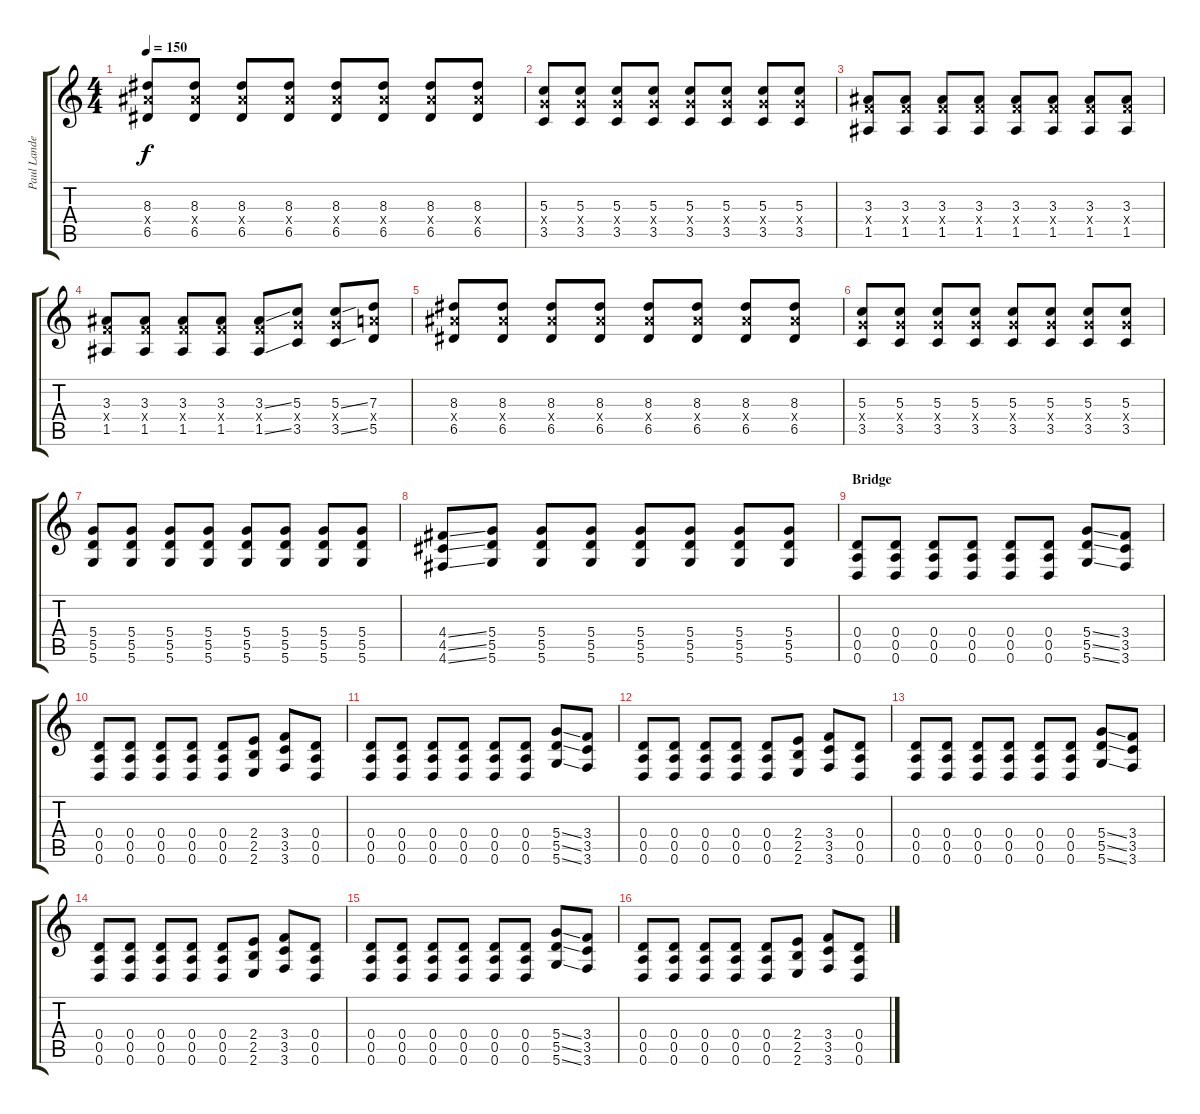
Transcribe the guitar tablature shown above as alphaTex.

\track ("Paul Landers" "Paul Lande") {instrument distortionguitar}
\staff {score tabs}
\tuning (E4 B3 G3 D3 A2 D2) {hide}
\ts (4 4)
\tempo 150
\clef g2
\ks c
(8.3 8.4{x} 6.5).8{dy f} (8.3 8.4{x} 6.5).8 (8.3 8.4{x} 6.5).8 (8.3 8.4{x} 6.5).8 (8.3 8.4{x} 6.5).8 (8.3 8.4{x} 6.5).8 (8.3 8.4{x} 6.5).8 (8.3 8.4{x} 6.5).8 |
(5.3 5.4{x} 3.5).8 (5.3 5.4{x} 3.5).8 (5.3 5.4{x} 3.5).8 (5.3 5.4{x} 3.5).8 (5.3 5.4{x} 3.5).8 (5.3 5.4{x} 3.5).8 (5.3 5.4{x} 3.5).8 (5.3 5.4{x} 3.5).8 |
(3.3 3.4{x} 1.5).8 (3.3 3.4{x} 1.5).8 (3.3 3.4{x} 1.5).8 (3.3 3.4{x} 1.5).8 (3.3 3.4{x} 1.5).8 (3.3 3.4{x} 1.5).8 (3.3 3.4{x} 1.5).8 (3.3 3.4{x} 1.5).8 |
(3.3 3.4{x} 1.5).8 (3.3 3.4{x} 1.5).8 (3.3 3.4{x} 1.5).8 (3.3 3.4{x} 1.5).8 (3.3{ss} 3.4{x} 1.5{ss}).8 (5.3 5.4{x} 3.5).8 (5.3{ss} 5.4{x} 3.5{ss}).8 (7.3 7.4{x} 5.5).8 |
(8.3 8.4{x} 6.5).8 (8.3 8.4{x} 6.5).8 (8.3 8.4{x} 6.5).8 (8.3 8.4{x} 6.5).8 (8.3 8.4{x} 6.5).8 (8.3 8.4{x} 6.5).8 (8.3 8.4{x} 6.5).8 (8.3 8.4{x} 6.5).8 |
(5.3 5.4{x} 3.5).8 (5.3 5.4{x} 3.5).8 (5.3 5.4{x} 3.5).8 (5.3 5.4{x} 3.5).8 (5.3 5.4{x} 3.5).8 (5.3 5.4{x} 3.5).8 (5.3 5.4{x} 3.5).8 (5.3 5.4{x} 3.5).8 |
(5.4 5.5 5.6).8 (5.4 5.5 5.6).8 (5.4 5.5 5.6).8 (5.4 5.5 5.6).8 (5.4 5.5 5.6).8 (5.4 5.5 5.6).8 (5.4 5.5 5.6).8 (5.4 5.5 5.6).8 |
(4.4{ss} 4.5{ss} 4.6{ss}).8 (5.4 5.5 5.6).8 (5.4 5.5 5.6).8 (5.4 5.5 5.6).8 (5.4 5.5 5.6).8 (5.4 5.5 5.6).8 (5.4 5.5 5.6).8 (5.4 5.5 5.6).8 |
\section ("" "Bridge")
(0.4 0.5 0.6).8 (0.4 0.5 0.6).8 (0.4 0.5 0.6).8 (0.4 0.5 0.6).8 (0.4 0.5 0.6).8 (0.4 0.5 0.6).8 (5.4{ss} 5.5{ss} 5.6{ss}).8 (3.4 3.5 3.6).8 |
(0.4 0.5 0.6).8 (0.4 0.5 0.6).8 (0.4 0.5 0.6).8 (0.4 0.5 0.6).8 (0.4 0.5 0.6).8 (2.4 2.5 2.6).8 (3.4 3.5 3.6).8 (0.4 0.5 0.6).8 |
(0.4 0.5 0.6).8 (0.4 0.5 0.6).8 (0.4 0.5 0.6).8 (0.4 0.5 0.6).8 (0.4 0.5 0.6).8 (0.4 0.5 0.6).8 (5.4{ss} 5.5{ss} 5.6{ss}).8 (3.4 3.5 3.6).8 |
(0.4 0.5 0.6).8 (0.4 0.5 0.6).8 (0.4 0.5 0.6).8 (0.4 0.5 0.6).8 (0.4 0.5 0.6).8 (2.4 2.5 2.6).8 (3.4 3.5 3.6).8 (0.4 0.5 0.6).8 |
(0.4 0.5 0.6).8 (0.4 0.5 0.6).8 (0.4 0.5 0.6).8 (0.4 0.5 0.6).8 (0.4 0.5 0.6).8 (0.4 0.5 0.6).8 (5.4{ss} 5.5{ss} 5.6{ss}).8 (3.4 3.5 3.6).8 |
(0.4 0.5 0.6).8 (0.4 0.5 0.6).8 (0.4 0.5 0.6).8 (0.4 0.5 0.6).8 (0.4 0.5 0.6).8 (2.4 2.5 2.6).8 (3.4 3.5 3.6).8 (0.4 0.5 0.6).8 |
(0.4 0.5 0.6).8 (0.4 0.5 0.6).8 (0.4 0.5 0.6).8 (0.4 0.5 0.6).8 (0.4 0.5 0.6).8 (0.4 0.5 0.6).8 (5.4{ss} 5.5{ss} 5.6{ss}).8 (3.4 3.5 3.6).8 |
(0.4 0.5 0.6).8 (0.4 0.5 0.6).8 (0.4 0.5 0.6).8 (0.4 0.5 0.6).8 (0.4 0.5 0.6).8 (2.4 2.5 2.6).8 (3.4 3.5 3.6).8 (0.4 0.5 0.6).8
